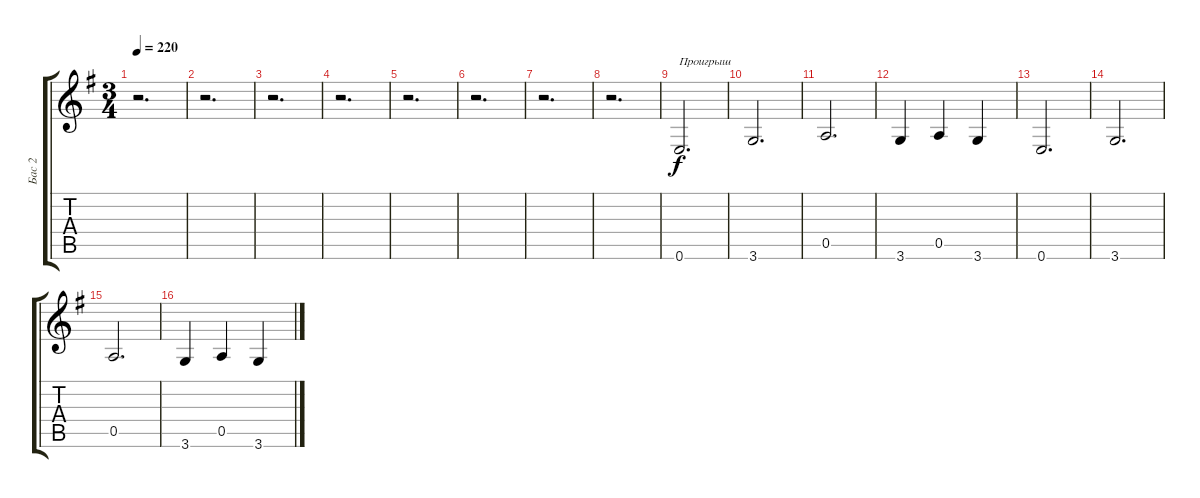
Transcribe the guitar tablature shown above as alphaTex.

\track ("Бас 2" "Бас 2") {instrument overdrivenguitar}
\staff {score tabs}
\tuning (E4 B3 G3 D3 A2 E2) {hide}
\ts (3 4)
\tempo 220
\clef g2
\ks eminor
r.2{d dy f} |
r.2{d} |
r.2{d} |
r.2{d} |
r.2{d} |
r.2{d} |
r.2{d} |
r.2{d} |
0.6.2{d txt "Проигрыш"} |
3.6.2{d} |
0.5.2{d} |
3.6.4 0.5.4 3.6.4 |
0.6.2{d} |
3.6.2{d} |
0.5.2{d} |
3.6.4 0.5.4 3.6.4
